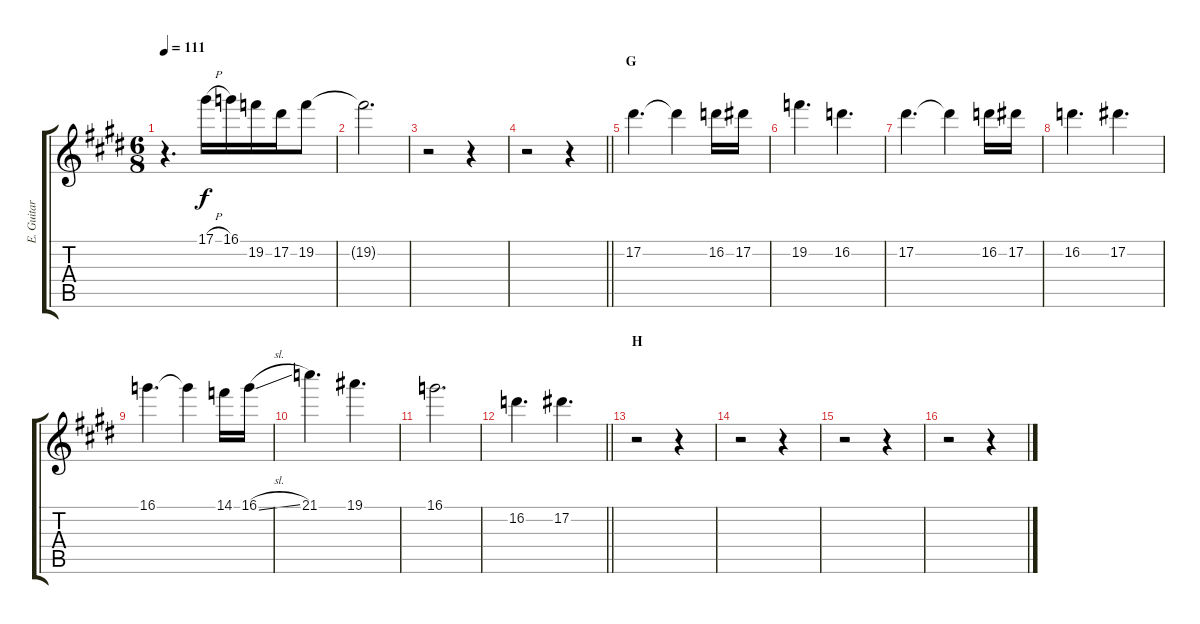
\track ("E. Guitar II" "E. Guitar ") {instrument overdrivenguitar}
\staff {score tabs}
\tuning (Eb4 Bb3 Gb3 Db3 Ab2 Eb2) {hide}
\ts (6 8)
\tempo 111
\clef g2
\ks e
r.4{d dy f} 17.1{h}.16 16.1.16 19.2.16 17.2.16 19.2.8 |
19.2{t}.2{d} |
r.2 r.4 |
\barLineRight lightlight
r.2 r.4 |
\section ("" "G")
17.2.4{d} 17.2{t}.4 16.2.16 17.2.16 |
19.2.4{d} 16.2.4{d} |
17.2.4{d} 17.2{t}.4 16.2.16 17.2.16 |
16.2.4{d} 17.2.4{d} |
16.1.4{d} 16.1{t}.4 14.1.16 16.1{sl}.16 |
21.1.4{d} 19.1.4{d} |
16.1.2{d} |
\barLineRight lightlight
16.2.4{d} 17.2.4{d} |
\section ("" "H")
r.2 r.4 |
r.2 r.4 |
r.2 r.4 |
r.2 r.4
